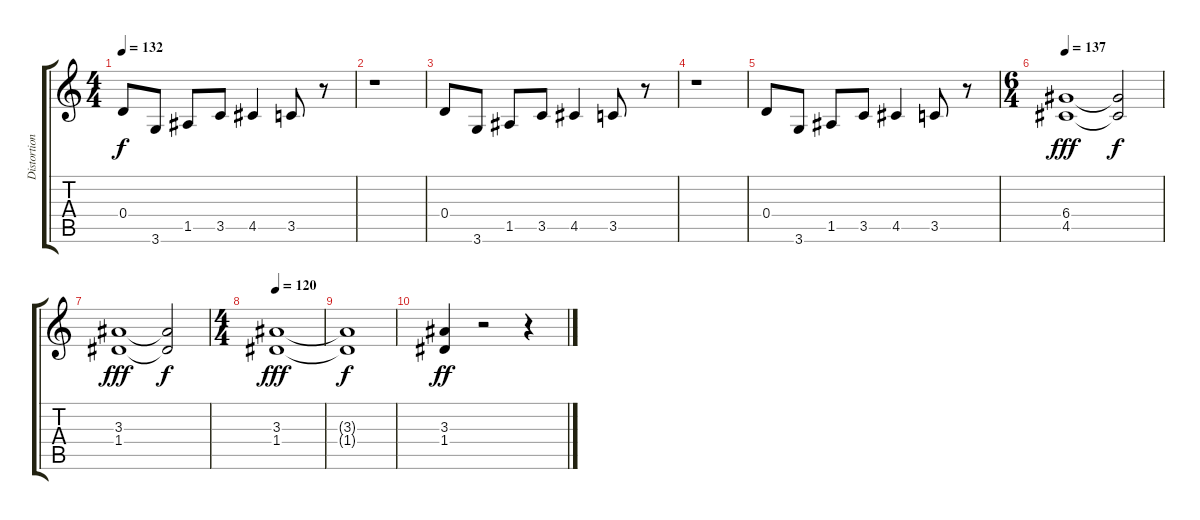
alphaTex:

\track ("Distortion Guitar 2" "Distortion") {instrument distortionguitar}
\staff {score tabs}
\tuning (E4 B3 G3 D3 A2 E2) {hide}
\ts (4 4)
\tempo 132
\clef g2
\ks c
0.4.8{dy f} 3.6.8 1.5.8 3.5.8 4.5.4 3.5.8 r.8 |
r.1 |
0.4.8 3.6.8 1.5.8 3.5.8 4.5.4 3.5.8 r.8 |
r.1 |
0.4.8 3.6.8 1.5.8 3.5.8 4.5.4 3.5.8 r.8 |
\ts (6 4)
\tempo 137
(6.4 4.5).1{dy fff} (6.4{t} 4.5{t}).2{dy f} |
(3.3 1.4).1{dy fff} (3.3{t} 1.4{t}).2{dy f} |
\ts (4 4)
\tempo 120
(3.3 1.4).1{dy fff} |
(3.3{t} 1.4{t}).1{dy f} |
(3.3 1.4).4{dy ff} r.2 r.4
